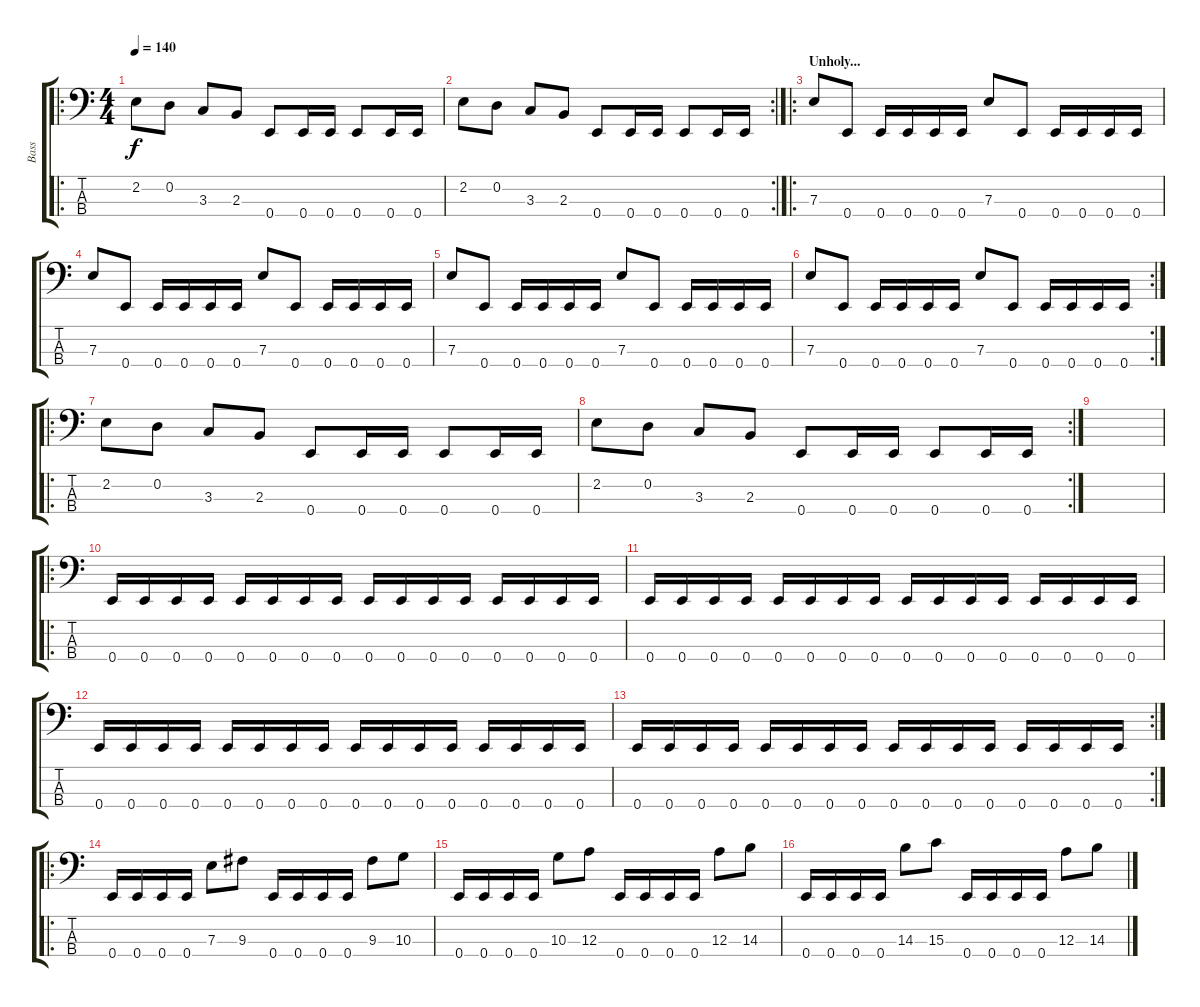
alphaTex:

\track ("Bass" "Bass") {instrument electricbasspick}
\staff {score tabs}
\tuning (G2 D2 A1 E1) {hide}
\ro
\ts (4 4)
\tempo 140
\clef f4
\ks c
2.2.8{dy f} 0.2.8 3.3.8 2.3.8 0.4.8 0.4.16 0.4.16 0.4.8 0.4.16 0.4.16 |
\rc 2
2.2.8 0.2.8 3.3.8 2.3.8 0.4.8 0.4.16 0.4.16 0.4.8 0.4.16 0.4.16 |
\ro
\section ("" "Unholy...")
7.3.8 0.4.8 0.4.16 0.4.16 0.4.16 0.4.16 7.3.8 0.4.8 0.4.16 0.4.16 0.4.16 0.4.16 |
7.3.8 0.4.8 0.4.16 0.4.16 0.4.16 0.4.16 7.3.8 0.4.8 0.4.16 0.4.16 0.4.16 0.4.16 |
7.3.8 0.4.8 0.4.16 0.4.16 0.4.16 0.4.16 7.3.8 0.4.8 0.4.16 0.4.16 0.4.16 0.4.16 |
\rc 2
7.3.8 0.4.8 0.4.16 0.4.16 0.4.16 0.4.16 7.3.8 0.4.8 0.4.16 0.4.16 0.4.16 0.4.16 |
\ro
2.2.8 0.2.8 3.3.8 2.3.8 0.4.8 0.4.16 0.4.16 0.4.8 0.4.16 0.4.16 |
\rc 2
2.2.8 0.2.8 3.3.8 2.3.8 0.4.8 0.4.16 0.4.16 0.4.8 0.4.16 0.4.16 |
|
\ro
0.4.16 0.4.16 0.4.16 0.4.16 0.4.16 0.4.16 0.4.16 0.4.16 0.4.16 0.4.16 0.4.16 0.4.16 0.4.16 0.4.16 0.4.16 0.4.16 |
0.4.16 0.4.16 0.4.16 0.4.16 0.4.16 0.4.16 0.4.16 0.4.16 0.4.16 0.4.16 0.4.16 0.4.16 0.4.16 0.4.16 0.4.16 0.4.16 |
0.4.16 0.4.16 0.4.16 0.4.16 0.4.16 0.4.16 0.4.16 0.4.16 0.4.16 0.4.16 0.4.16 0.4.16 0.4.16 0.4.16 0.4.16 0.4.16 |
\rc 2
0.4.16 0.4.16 0.4.16 0.4.16 0.4.16 0.4.16 0.4.16 0.4.16 0.4.16 0.4.16 0.4.16 0.4.16 0.4.16 0.4.16 0.4.16 0.4.16 |
\ro
0.4.16 0.4.16 0.4.16 0.4.16 7.3.8 9.3.8 0.4.16 0.4.16 0.4.16 0.4.16 9.3.8 10.3.8 |
0.4.16 0.4.16 0.4.16 0.4.16 10.3.8 12.3.8 0.4.16 0.4.16 0.4.16 0.4.16 12.3.8 14.3.8 |
0.4.16 0.4.16 0.4.16 0.4.16 14.3.8 15.3.8 0.4.16 0.4.16 0.4.16 0.4.16 12.3.8 14.3.8
